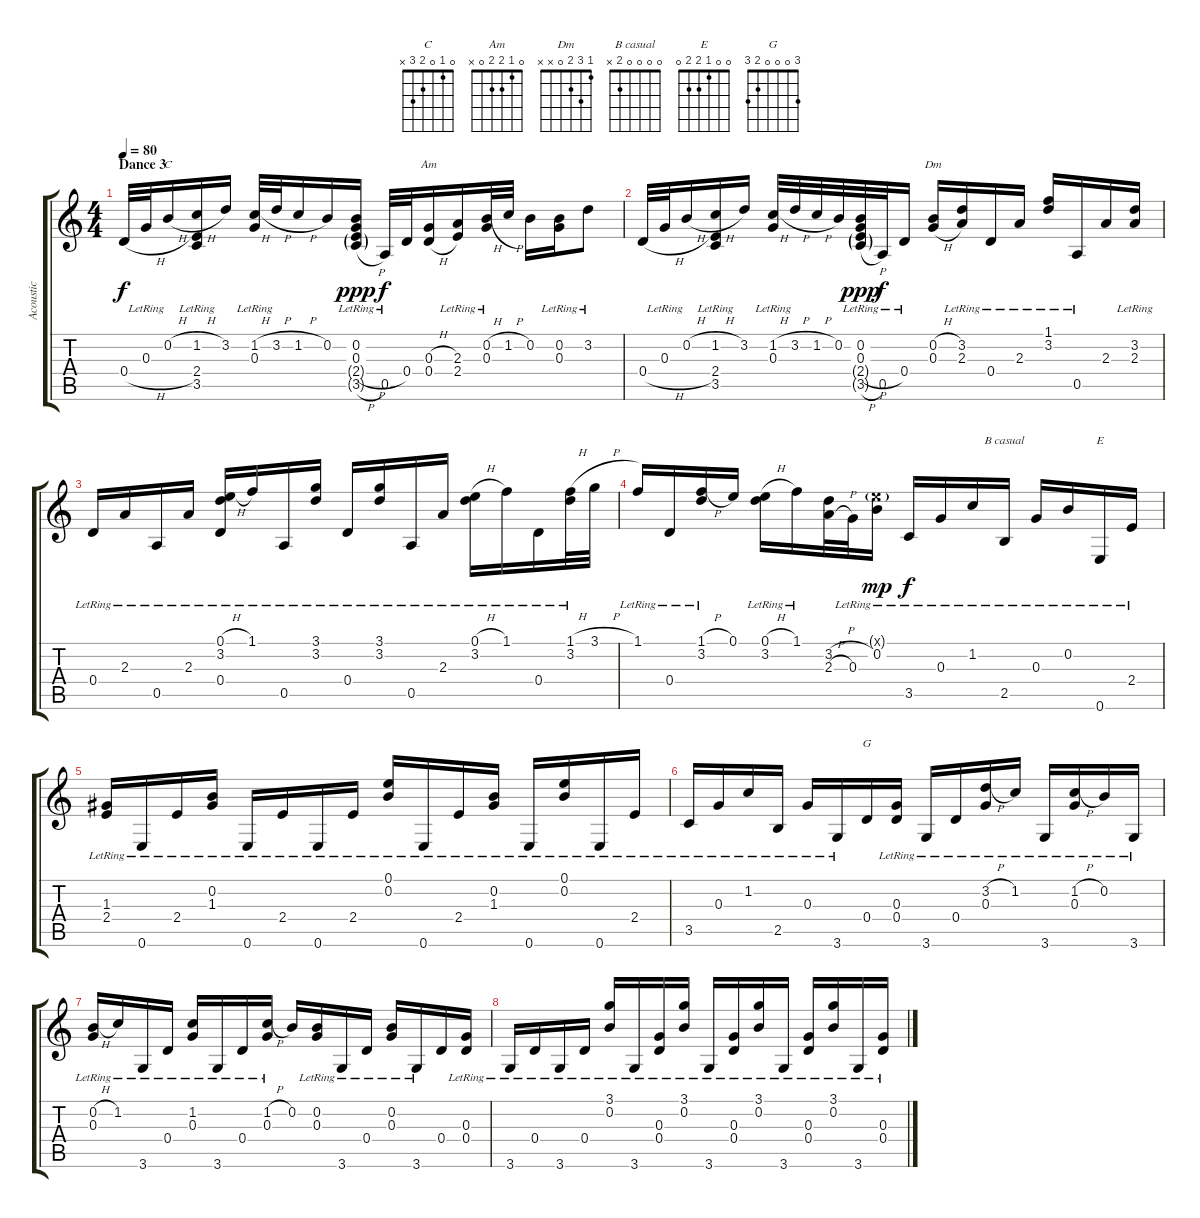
\track ("Acoustic" "Acoustic") {instrument acousticguitarsteel}
\staff {score tabs}
\tuning (E4 B3 G3 D3 A2 E2) {hide}
\chord ("C" 0 1 0 2 3 x)
\chord ("Am" 0 1 2 2 0 x)
\chord ("Dm" 1 3 2 0 x x)
\chord ("B casual" 0 0 0 0 2 x)
\chord ("E" 0 0 1 2 2 0)
\chord ("G" 3 0 0 0 2 3)
\ts (4 4)
\section ("" "Dance 3")
\tempo 80
\clef g2
\ks c
0.4{h}.32{dy f} 0.3{lr}.32 0.2{h}.16{ch "C"} (1.2{h} 2.4{lr} 3.5{lr}).16 3.2.16 (1.2{h} 0.3{lr}).32 3.2{h}.32 1.2{h}.16 0.2.16 (0.2{lr} 0.3{lr} 2.4{h g} 3.5{h g}).16{dy ppp} 0.5{lr}.32{dy f} 0.4.32 (0.3{h} 0.4{h}).16{ch "Am"} (2.3{lr} 2.4{lr}).16 (0.2{h} 0.3{lr}).32 1.2{h}.32 0.2.16 (0.2{lr} 0.3{lr}).16 3.2{lr}.8 |
0.4{h}.32 0.3{lr}.32 0.2{h}.16 (1.2{h} 2.4{lr} 3.5{lr}).16 3.2.16 (1.2{h} 0.3{lr}).32 3.2{h}.32 1.2{h}.32 0.2.32 (0.2{lr} 0.3{lr} 2.4{h g} 3.5{h g}).32{dy ppp} 0.5{lr}.32{dy f} 0.4{lr}.16 (0.2{h} 0.3{h}).16{ch "Dm"} (3.2{lr} 2.3{lr}).16 0.4{lr}.16 2.3{lr}.16 (1.1{lr} 3.2{lr}).16 0.5{lr}.16 2.3.16 (3.2{lr} 2.3{lr}).16 |
0.4{lr}.16 2.3{lr}.16 0.5{lr}.16 2.3{lr}.16 (0.1{h} 3.2{lr} 0.4{lr}).16 1.1{lr}.16 0.5{lr}.16 (3.1{lr} 3.2{lr}).16 0.4{lr}.16 (3.1{lr} 3.2{lr}).16 0.5{lr}.16 2.3{lr}.16 (0.1{h} 3.2{lr}).16 1.1{lr}.16 0.4{lr}.16 (1.1{h} 3.2{lr}).32 3.1{h}.32 |
1.1{lr}.16 0.4{lr}.16 (1.1{h} 3.2{lr}).16 0.1.16 (0.1{h} 3.2{lr}).16 1.1{lr}.16 (3.2{h} 2.3{h}).32 0.3{lr}.32 (0.1{g x} 0.2{lr}).16{dy mp} 3.5{lr}.16{dy f} 0.3{lr}.16 1.2{lr}.16 2.5{lr}.16{ch "B casual"} 0.3{lr}.16 0.2{lr}.16 0.6{lr}.16{ch "E"} 2.4{lr}.16 |
(1.3{lr} 2.4).16 0.6{lr}.16 2.4{lr}.16 (0.2{lr} 1.3{lr}).16 0.6{lr}.16 2.4{lr}.16 0.6{lr}.16 2.4{lr}.16 (0.1{lr} 0.2{lr}).16 0.6{lr}.16 2.4{lr}.16 (0.2{lr} 1.3{lr}).16 0.6{lr}.16 (0.1{lr} 0.2{lr}).16 0.6{lr}.16 2.4{lr}.16 |
3.5{lr}.16 0.3{lr}.16 1.2{lr}.16 2.5{lr}.16 0.3{lr}.16 3.6{lr}.16 0.4.16{ch "G"} (0.3{lr} 0.4{lr}).16 3.6{lr}.16 0.4{lr}.16 (3.2{h} 0.3{lr}).16 1.2{lr}.16 3.6{lr}.16 (1.2{h} 0.3{lr}).16 0.2{lr}.16 3.6{lr}.16 |
(0.2{h} 0.3{lr}).16 1.2{lr}.16 3.6{lr}.16 0.4{lr}.16 (1.2{lr} 0.3{lr}).16 3.6{lr}.16 0.4{lr}.16 (1.2{h} 0.3{lr}).16 0.2.16 (0.2{lr} 0.3{lr}).16 3.6{lr}.16 0.4{lr}.16 (0.2{lr} 0.3{lr}).16 3.6{lr}.16 0.4.16 (0.3{lr} 0.4{lr}).16 |
3.6{lr}.16 0.4{lr}.16 3.6{lr}.16 0.4{lr}.16 (3.1{lr} 0.2{lr}).16 3.6{lr}.16 (0.3{lr} 0.4{lr}).16 (3.1{lr} 0.2{lr}).16 3.6{lr}.16 (0.3{lr} 0.4{lr}).16 (3.1{lr} 0.2{lr}).16 3.6{lr}.16 (0.3{lr} 0.4{lr}).16 (3.1{lr} 0.2{lr}).16 3.6{lr}.16 (0.3{lr} 0.4{lr}).16
